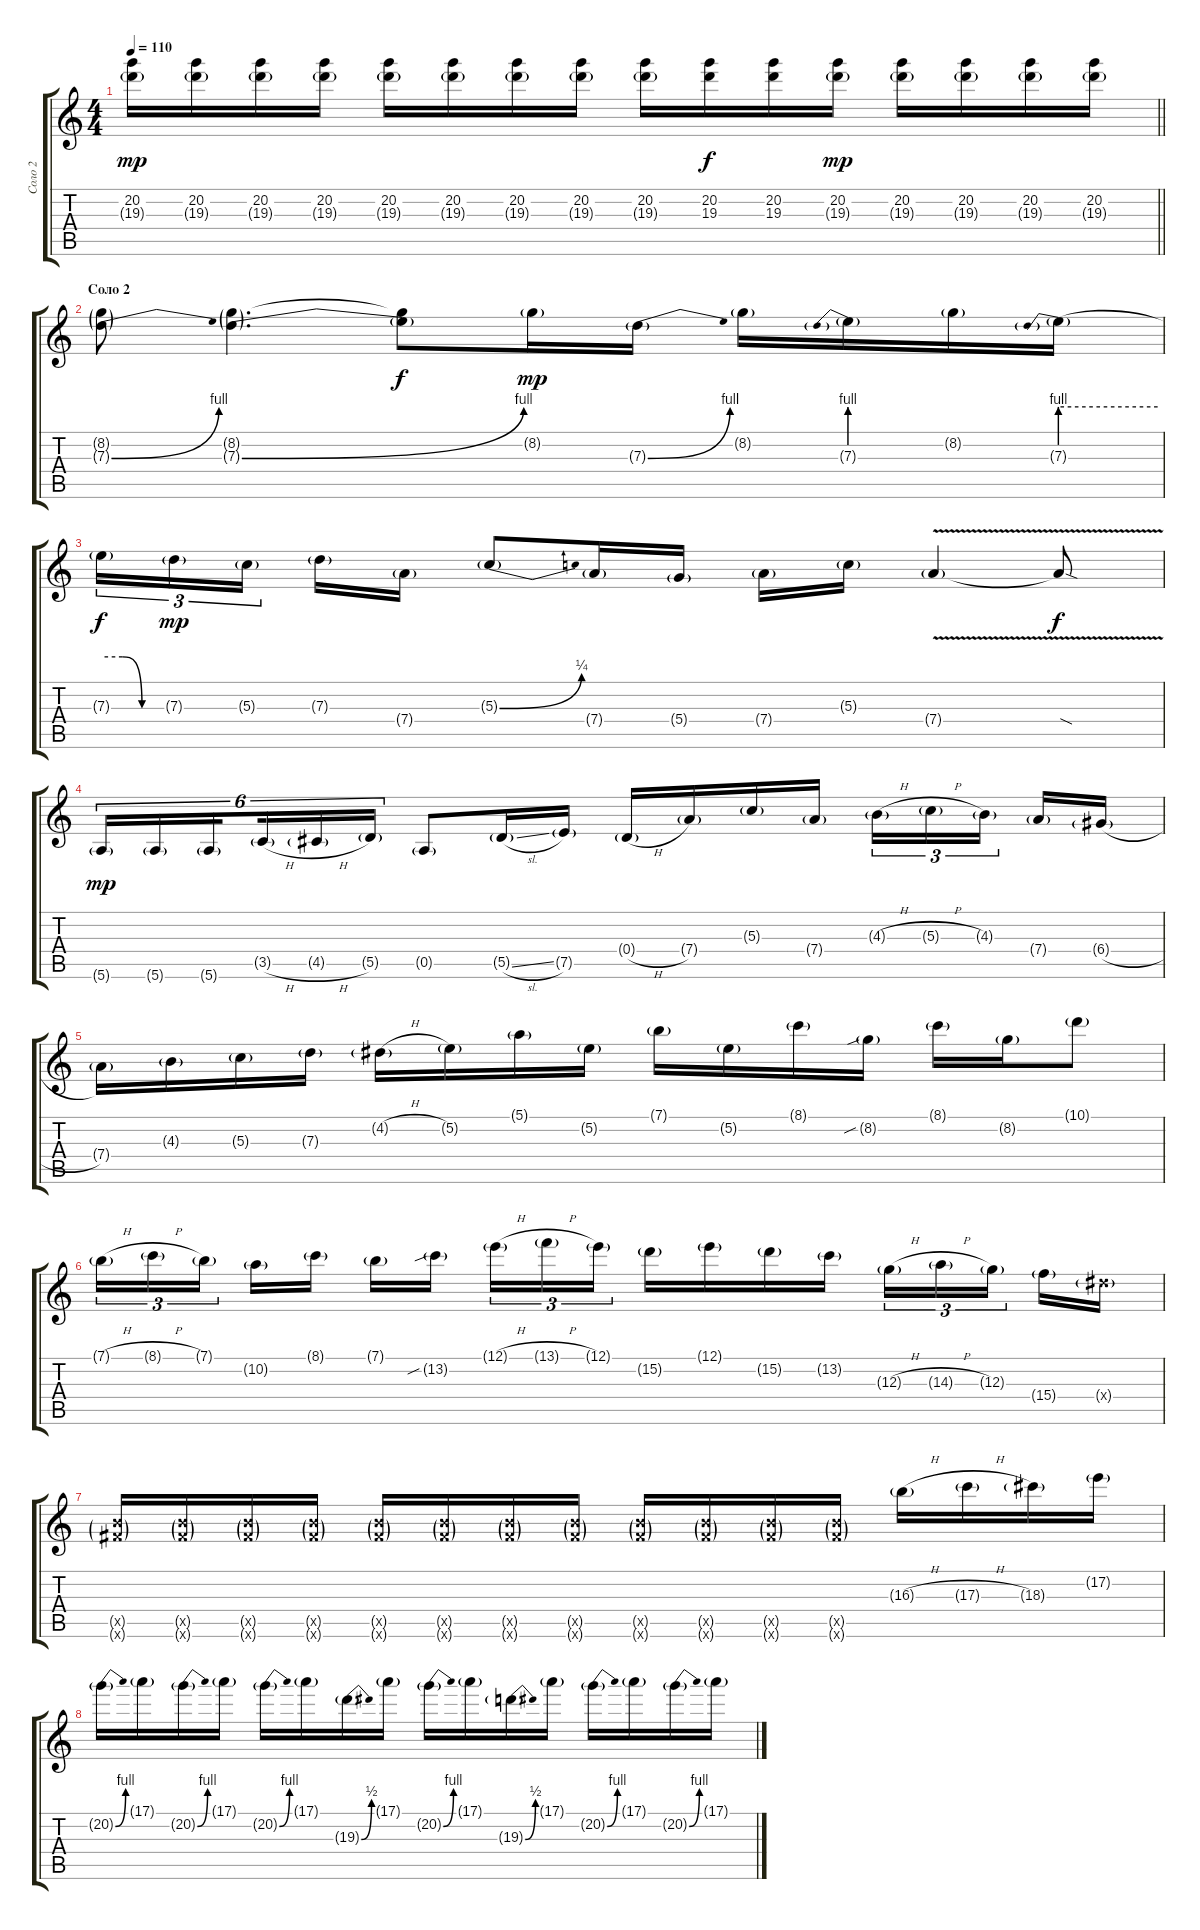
\track ("Соло 2" "Соло 2") {instrument overdrivenguitar}
\staff {score tabs}
\tuning (E4 B3 G3 D3 A2 E2) {hide}
\ts (4 4)
\tempo 110
\clef g2
\barLineRight lightlight
\ks c
(20.2 19.3{g}).16{dy mp} (20.2 19.3{g}).16 (20.2 19.3{g}).16 (20.2 19.3{g}).16 (20.2 19.3{g}).16 (20.2 19.3{g}).16 (20.2 19.3{g}).16 (20.2 19.3{g}).16 (20.2 19.3{g}).16 (20.2 19.3).16{dy f} (20.2 19.3).16 (20.2 19.3{g}).16{dy mp} (20.2 19.3{g}).16 (20.2 19.3{g}).16 (20.2 19.3{g}).16 (20.2 19.3{g}).16 |
\section ("" "Соло 2")
(8.2{g} 7.3{be (bend 0 0 60 4) g}).8 (8.2{g} 7.3{be (bend 0 0 60 4) g}).4{d} (8.2{t} 7.3{t}).8{dy f} 8.2{g}.16{dy mp} 7.3{be (bend 0 0 60 4) g}.16 8.2{g}.16 7.3{be (prebend 0 4 60 4) g}.16 8.2{g}.16 7.3{be (prebend 0 4 60 4) g}.16 |
7.3{be (custom 0 4 20 4 40 0 60 0) t}.16{tu (3 2) dy f} 7.3{g}.16{tu (3 2) dy mp} 5.3{g}.16{tu (3 2) beam splitsecondary} 7.3{g}.16 7.4{g}.16 5.3{be (bend 0 0 60 1) g}.8 7.4{g}.16 5.4{g}.16 7.4{g}.16 5.3{g}.16 7.4{v g}.4 7.4{sod t}.8{dy f} |
5.6{g}.16{tu (6 4) dy mp} 5.6{g}.16{tu (6 4)} 5.6{g}.16{tu (6 4) beam splitsecondary} 3.5{h g}.16{tu (6 4)} 4.5{h g}.16{tu (6 4)} 5.5{g}.16{tu (6 4)} 0.5{g}.8 5.5{sl g}.16 7.5{g}.16 0.4{h g}.16 7.4{g}.16 5.3{g}.16 7.4{g}.16 4.3{h g}.16{tu (3 2)} 5.3{h g}.16{tu (3 2)} 4.3{g}.16{tu (3 2) beam splitsecondary} 7.4{g}.16 6.4{h g}.16 |
7.4{g}.16 4.3{g}.16 5.3{g}.16 7.3{g}.16 4.2{h g}.16 5.2{g}.16 5.1{g}.16 5.2{g}.16 7.1{g}.16 5.2{g}.16 8.1{g}.16 8.2{sib g}.16 8.1{g}.16 8.2{g}.16 10.1{g}.8 |
7.1{h g}.16{tu (3 2)} 8.1{h g}.16{tu (3 2)} 7.1{g}.16{tu (3 2) beam splitsecondary} 10.2{g}.16 8.1{g}.16 7.1{g}.16 13.2{sib g}.16{beam splitsecondary} 12.1{h g}.16{tu (3 2)} 13.1{h g}.16{tu (3 2)} 12.1{g}.16{tu (3 2)} 15.2{g}.16 12.1{g}.16 15.2{g}.16 13.2{g}.16 12.3{h g}.16{tu (3 2)} 14.3{h g}.16{tu (3 2)} 12.3{g}.16{tu (3 2) beam splitsecondary} 15.4{g}.16 13.4{g x}.16 |
(14.5{g x} 14.6{g x}).16 (14.5{g x} 14.6{g x}).16 (14.5{g x} 14.6{g x}).16 (14.5{g x} 14.6{g x}).16 (14.5{g x} 14.6{g x}).16 (14.5{g x} 14.6{g x}).16 (14.5{g x} 14.6{g x}).16 (14.5{g x} 14.6{g x}).16 (14.5{g x} 14.6{g x}).16 (14.5{g x} 14.6{g x}).16 (14.5{g x} 14.6{g x}).16 (14.5{g x} 14.6{g x}).16 16.3{h g}.16 17.3{h g}.16 18.3{g}.16 17.2{g}.16 |
20.2{be (bend 0 0 60 4) g}.16 17.1{g}.16 20.2{be (bend 0 0 60 4) g}.16 17.1{g}.16 20.2{be (bend 0 0 60 4) g}.16 17.1{g}.16 19.3{be (bend 0 0 60 2) g}.16 17.1{g}.16 20.2{be (bend 0 0 60 4) g}.16 17.1{g}.16 19.3{be (bend 0 0 60 2) g}.16 17.1{g}.16 20.2{be (bend 0 0 60 4) g}.16 17.1{g}.16 20.2{be (bend 0 0 60 4) g}.16 17.1{g}.16
